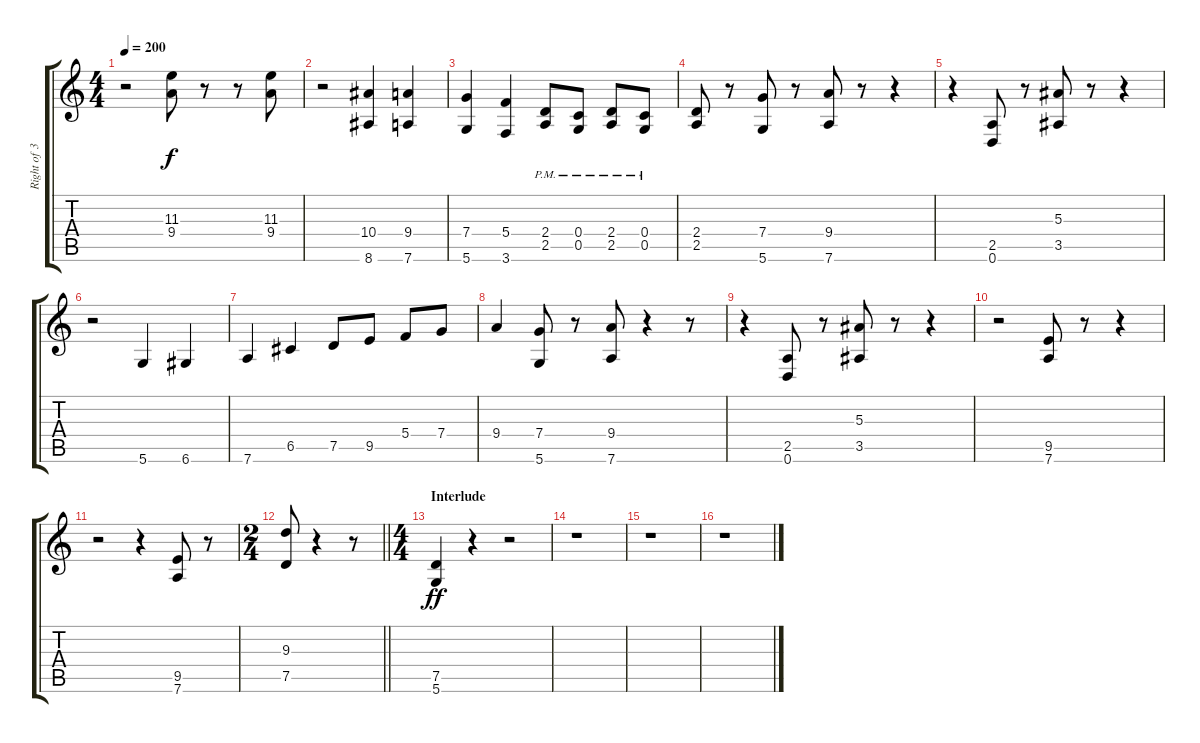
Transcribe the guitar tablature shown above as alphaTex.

\track ("Right of 3" "Right of 3") {mute instrument distortionguitar}
\staff {score tabs}
\tuning (D4 A3 F3 C3 G2 D2) {hide}
\ts (4 4)
\tempo 200
\clef g2
\ks c
r.2{dy f} (11.3 9.4).8 r.8 r.8 (11.3 9.4).8 |
r.2 (10.4 8.6).4 (9.4 7.6).4 |
(7.4 5.6).4 (5.4 3.6).4 (2.4{pm} 2.5{pm}).8 (0.4{pm} 0.5{pm}).8 (2.4{pm} 2.5{pm}).8 (0.4{pm} 0.5{pm}).8 |
(2.4 2.5).8 r.8 (7.4 5.6).8 r.8 (9.4 7.6).8 r.8 r.4 |
r.4 (2.5 0.6).8 r.8 (5.3 3.5).8 r.8 r.4 |
r.2 5.6.4 6.6.4 |
7.6.4 6.5.4 7.5.8 9.5.8 5.4.8 7.4.8 |
9.4.4 (7.4 5.6).8 r.8 (9.4 7.6).8 r.4 r.8 |
r.4 (2.5 0.6).8 r.8 (5.3 3.5).8 r.8 r.4 |
r.2 (9.5 7.6).8 r.8 r.4 |
r.2 r.4 (9.5 7.6).8 r.8 |
\ts (2 4)
\barLineRight lightlight
(9.3 7.5).8 r.4 r.8 |
\ts (4 4)
\section ("" "Interlude")
(7.5 5.6).4{dy ff} r.4 r.2 |
r.1 |
r.1 |
r.1
